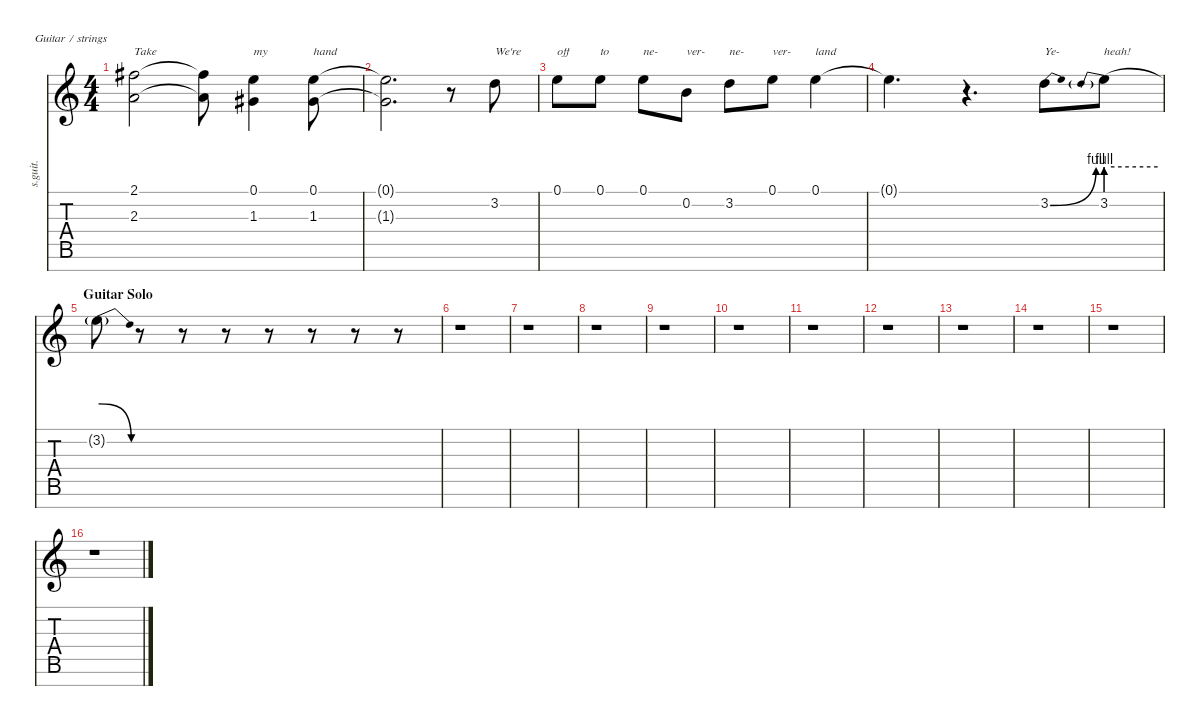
\defaultSystemsLayout 4
\hideDynamics
\bracketExtendMode nobrackets
\track ("James Hetfield (Vocals)" "s.guit.") {instrument baritonesax}
\staff {score tabs}
\tuning (E4 B3 G3 D3 A2 E2 B1)
\displaytranspose 12
\ts (4 4)
\tempo (124 hide)
\clef g2
\ks c
(2.1{acc #} 2.3).2{txt "Take" lyrics (0 "") lyrics (1 "") lyrics (2 "") lyrics (3 "") lyrics (4 "") dy f} (2.1{t acc #} 2.3{t}).8{lyrics (0 "") lyrics (1 "") lyrics (2 "") lyrics (3 "") lyrics (4 "")} (0.1 1.3{acc #}).4{txt "my" lyrics (0 "") lyrics (1 "") lyrics (2 "") lyrics (3 "") lyrics (4 "")} (0.1 1.3{acc #}).8{txt "hand" lyrics (0 "") lyrics (1 "") lyrics (2 "") lyrics (3 "") lyrics (4 "")} |
(0.1{t} 1.3{t acc #}).2{d lyrics (0 "") lyrics (1 "") lyrics (2 "") lyrics (3 "") lyrics (4 "")} r.8 3.2.8{txt "We're" lyrics (0 "") lyrics (1 "") lyrics (2 "") lyrics (3 "") lyrics (4 "") dy ff} |
0.1.8{txt "off" lyrics (0 "") lyrics (1 "") lyrics (2 "") lyrics (3 "") lyrics (4 "") dy f} 0.1.8{txt "to" lyrics (0 "") lyrics (1 "") lyrics (2 "") lyrics (3 "") lyrics (4 "")} 0.1.8{txt "ne-" lyrics (0 "") lyrics (1 "") lyrics (2 "") lyrics (3 "") lyrics (4 "")} 0.2.8{txt "ver-" lyrics (0 "") lyrics (1 "") lyrics (2 "") lyrics (3 "") lyrics (4 "")} 3.2.8{txt "ne-" lyrics (0 "") lyrics (1 "") lyrics (2 "") lyrics (3 "") lyrics (4 "")} 0.1.8{txt "ver-" lyrics (0 "") lyrics (1 "") lyrics (2 "") lyrics (3 "") lyrics (4 "")} 0.1.4{txt "land" lyrics (0 "") lyrics (1 "") lyrics (2 "") lyrics (3 "") lyrics (4 "")} |
0.1{t}.4{d lyrics (0 "") lyrics (1 "") lyrics (2 "") lyrics (3 "") lyrics (4 "")} r.4{d} 3.2{be (bend 0 0 15 4)}.8{txt "Ye-" lyrics (0 "") lyrics (1 "") lyrics (2 "") lyrics (3 "") lyrics (4 "")} 3.2{be (prebend 0 4 60 4)}.8{txt "heah!" lyrics (0 "") lyrics (1 "") lyrics (2 "") lyrics (3 "") lyrics (4 "")} |
\section ("" "Guitar Solo")
3.2{be (release 0 4 30 0) t}.8{lyrics (0 "") lyrics (1 "") lyrics (2 "") lyrics (3 "") lyrics (4 "")} r.8 r.8 r.8 r.8 r.8 r.8 r.8 |
r.1 |
r.1 |
r.1 |
r.1 |
r.1 |
r.1 |
r.1 |
r.1 |
r.1 |
r.1 |
r.1
